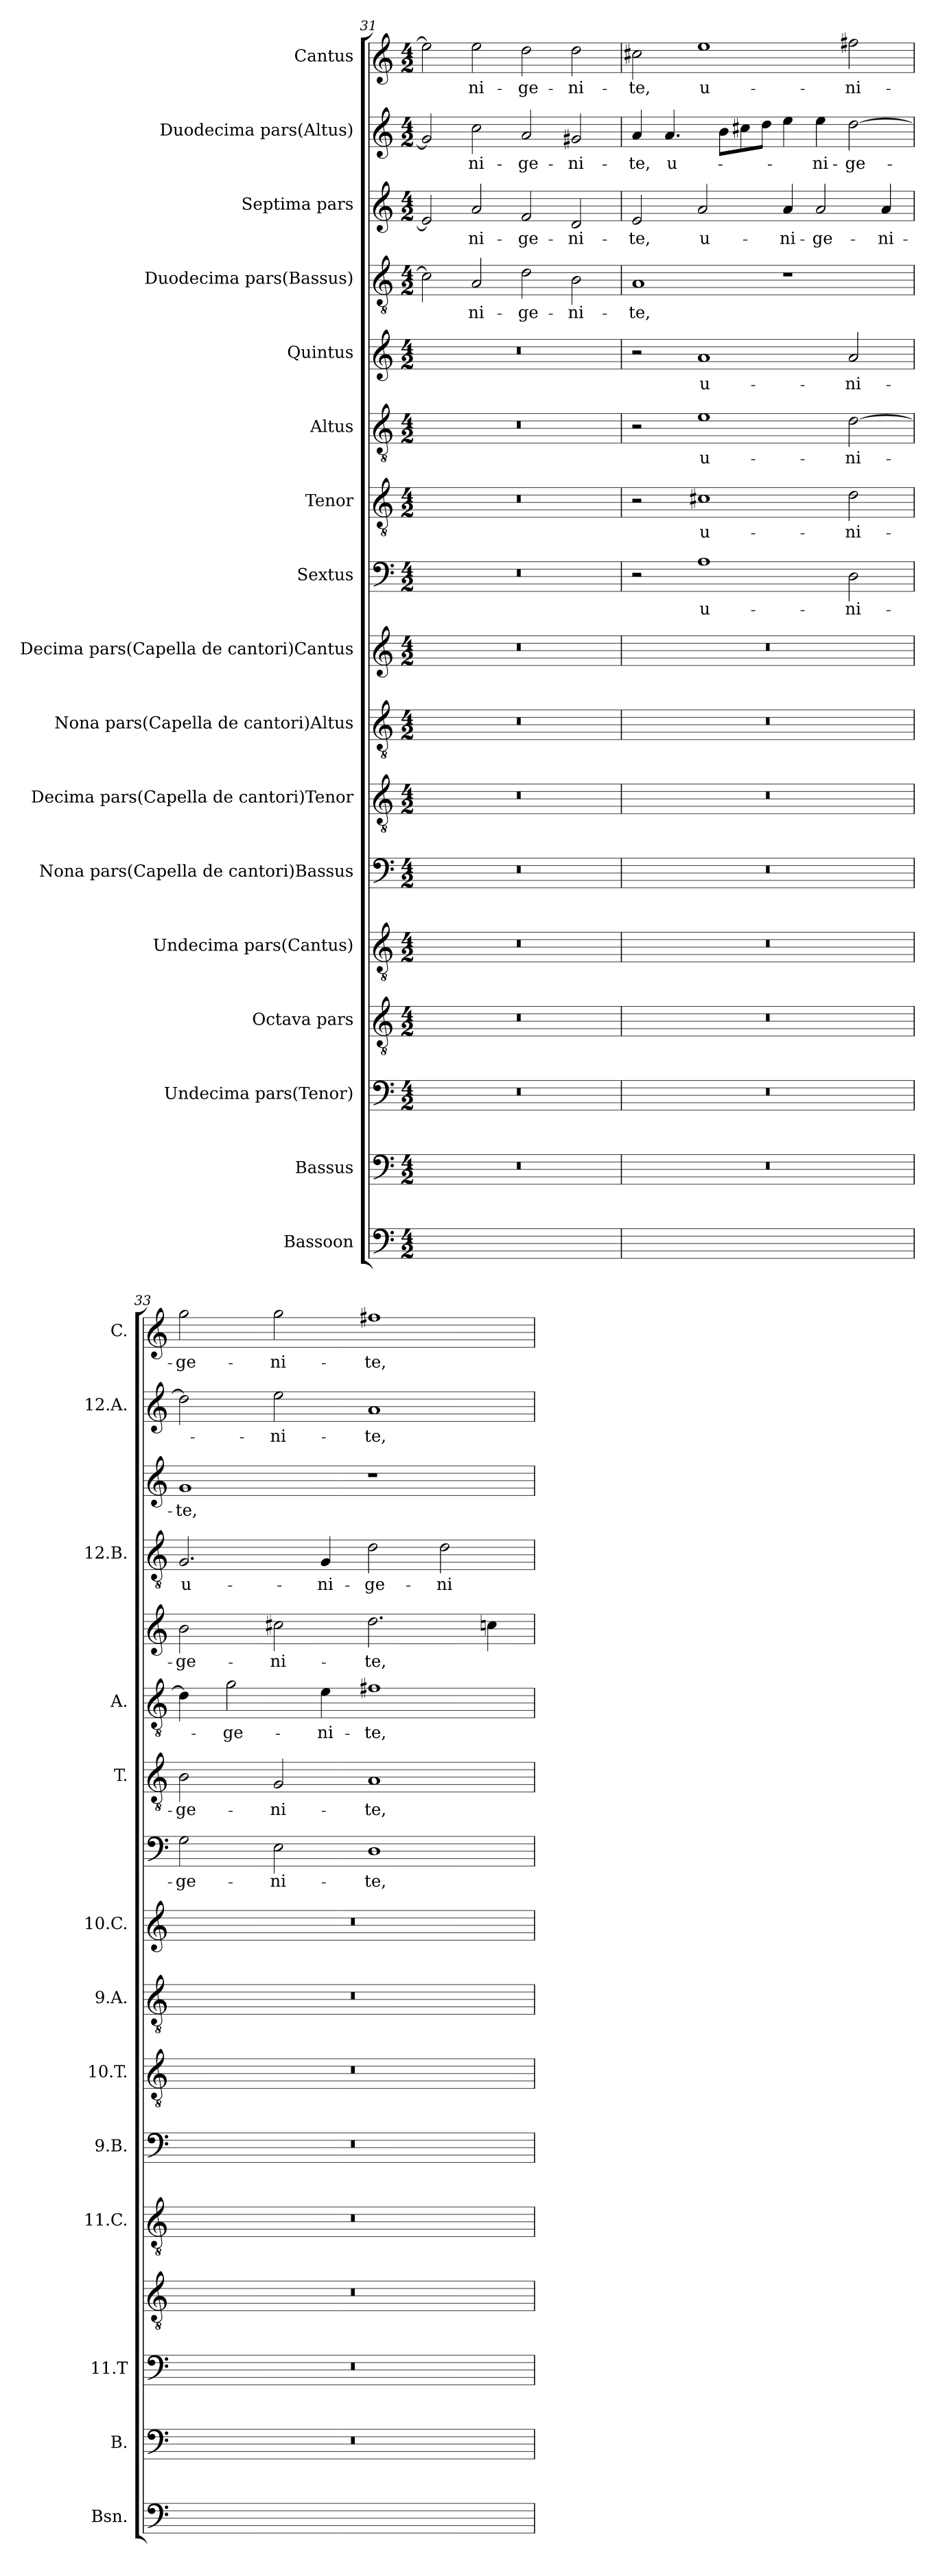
**kern	**kern	**kern	**kern	**kern	**kern	**kern	**kern	**kern	**kern	**text	**kern	**text	**kern	**text	**kern	**text	**kern	**text	**kern	**text	**kern	**text	**kern	**text
*part17	*part16	*part15	*part14	*part13	*part12	*part11	*part10	*part9	*part8	*part8	*part7	*part7	*part6	*part6	*part5	*part5	*part4	*part4	*part3	*part3	*part2	*part2	*part1	*part1
*staff17	*staff16	*staff15	*staff14	*staff13	*staff12	*staff11	*staff10	*staff9	*staff8	*staff8	*staff7	*staff7	*staff6	*staff6	*staff5	*staff5	*staff4	*staff4	*staff3	*staff3	*staff2	*staff2	*staff1	*staff1
*I"Bassoon	*I"Bassus	*I"Undecima pars(Tenor)	*I"Octava pars	*I"Undecima pars(Cantus)	*I"Nona pars(Capella de cantori)Bassus	*I"Decima pars(Capella de cantori)Tenor	*I"Nona pars(Capella de cantori)Altus	*I"Decima pars(Capella de cantori)Cantus	*I"Sextus	*	*I"Tenor	*	*I"Altus	*	*I"Quintus	*	*I"Duodecima pars(Bassus)	*	*I"Septima pars	*	*I"Duodecima pars(Altus)	*	*I"Cantus	*
*I'Bsn.	*I'B.	*I'11.T	*	*I'11.C.	*I'9.B.	*I'10.T.	*I'9.A.	*I'10.C.	*	*	*I'T.	*	*I'A.	*	*	*	*I'12.B.	*	*	*	*I'12.A.	*	*I'C.	*
*clefF4	*clefF4	*clefF4	*clefGv2	*clefGv2	*clefF4	*clefGv2	*clefGv2	*clefG2	*clefF4	*	*clefGv2	*	*clefGv2	*	*clefG2	*	*clefGv2	*	*clefG2	*	*clefG2	*	*clefG2	*
*	*	*	*ITrd7c12	*ITrd7c12	*	*ITrd7c12	*ITrd7c12	*	*	*	*ITrd7c12	*	*ITrd7c12	*	*	*	*ITrd7c12	*	*	*	*	*	*	*
*k[]	*k[]	*k[]	*k[]	*k[]	*k[]	*k[]	*k[]	*k[]	*k[]	*	*k[]	*	*k[]	*	*k[]	*	*k[]	*	*k[]	*	*k[]	*	*k[]	*
*a:	*a:	*a:	*a:	*a:	*a:	*a:	*a:	*a:	*a:	*	*a:	*	*a:	*	*a:	*	*a:	*	*a:	*	*a:	*	*a:	*
*M4/2	*M4/2	*M4/2	*M4/2	*M4/2	*M4/2	*M4/2	*M4/2	*M4/2	*M4/2	*	*M4/2	*	*M4/2	*	*M4/2	*	*M4/2	*	*M4/2	*	*M4/2	*	*M4/2	*
=31	=31	=31	=31	=31	=31	=31	=31	=31	=31	=31	=31	=31	=31	=31	=31	=31	=31	=31	=31	=31	=31	=31	=31	=31
!	!LO:N:vis=1	!LO:N:vis=1	!LO:N:vis=1	!LO:N:vis=1	!LO:N:vis=1	!LO:N:vis=1	!LO:N:vis=1	!LO:N:vis=1	!LO:N:vis=1	!	!LO:N:vis=1	!	!LO:N:vis=1	!	!LO:N:vis=1	!	!	!	!	!	!	!	!	!
0ryy	0r	0r	0r	0r	0r	0r	0r	0r	0r	.	0r	.	0r	.	0r	.	2C\]	.	2e/]	.	2g/]	.	2ee\]	.
!	!	!	!	!	!	!	!	!	!	!	!	!	!	!	!	!	!	!LO:LY:b	!	!LO:LY:b	!	!LO:LY:b	!	!LO:LY:b
.	.	.	.	.	.	.	.	.	.	.	.	.	.	.	.	.	2AA/	-ni-	2a/	-ni-	2cc\	-ni-	2ee\	-ni-
!	!	!	!	!	!	!	!	!	!	!	!	!	!	!	!	!	!	!LO:LY:b	!	!LO:LY:b	!	!LO:LY:b	!	!LO:LY:b
.	.	.	.	.	.	.	.	.	.	.	.	.	.	.	.	.	2D\	-ge-	2f/	-ge-	2a/	-ge-	2dd\	-ge-
!	!	!	!	!	!	!	!	!	!	!	!	!	!	!	!	!	!	!LO:LY:b	!	!LO:LY:b	!	!LO:LY:b	!	!LO:LY:b
.	.	.	.	.	.	.	.	.	.	.	.	.	.	.	.	.	2BB\	-ni-	2d/	-ni-	2g#X/	-ni-	2dd\	-ni-
=32	=32	=32	=32	=32	=32	=32	=32	=32	=32	=32	=32	=32	=32	=32	=32	=32	=32	=32	=32	=32	=32	=32	=32	=32
!	!LO:N:vis=1	!LO:N:vis=1	!LO:N:vis=1	!LO:N:vis=1	!LO:N:vis=1	!LO:N:vis=1	!LO:N:vis=1	!LO:N:vis=1	!	!	!	!	!	!	!	!	!	!LO:LY:b	!	!LO:LY:b	!	!LO:LY:b	!	!LO:LY:b
0ryy	0r	0r	0r	0r	0r	0r	0r	0r	2r	.	2r	.	2r	.	2r	.	1AA	-te,	2e/	-te,	4a/	-te,	2cc#X\	-te,
!	!	!	!	!	!	!	!	!	!	!	!	!	!	!	!	!	!	!	!	!	!	!LO:LY:b	!	!
.	.	.	.	.	.	.	.	.	.	.	.	.	.	.	.	.	.	.	.	.	4.a/	u-	.	.
!	!	!	!	!	!	!	!	!	!	!LO:LY:b	!	!LO:LY:b	!	!LO:LY:b	!	!LO:LY:b	!	!	!	!LO:LY:b	!	!	!	!LO:LY:b
.	.	.	.	.	.	.	.	.	1A	u-	1C#X	u-	1E	u-	1a	u-	.	.	2a/	u-	.	.	1ee	u-
.	.	.	.	.	.	.	.	.	.	.	.	.	.	.	.	.	.	.	.	.	8b\L	.	.	.
.	.	.	.	.	.	.	.	.	.	.	.	.	.	.	.	.	.	.	.	.	8cc#X\	.	.	.
.	.	.	.	.	.	.	.	.	.	.	.	.	.	.	.	.	.	.	.	.	8dd\J	.	.	.
!	!	!	!	!	!	!	!	!	!	!	!	!	!	!	!	!	!	!	!	!LO:LY:b	!	!	!	!
.	.	.	.	.	.	.	.	.	.	.	.	.	.	.	.	.	1r	.	4a/	-ni-	4ee\	.	.	.
!	!	!	!	!	!	!	!	!	!	!	!	!	!	!	!	!	!	!	!	!LO:LY:b	!	!LO:LY:b	!	!
.	.	.	.	.	.	.	.	.	.	.	.	.	.	.	.	.	.	.	2a/	-ge-	4ee\	-ni-	.	.
!	!	!	!	!	!	!	!	!	!	!LO:LY:b	!	!LO:LY:b	!	!LO:LY:b	!	!LO:LY:b	!	!	!	!	!	!LO:LY:b	!	!LO:LY:b
.	.	.	.	.	.	.	.	.	2D\	-ni-	2D\	-ni-	[>2D\	-ni-	2a/	-ni-	.	.	.	.	[>2dd\	-ge-	2ff#X\	-ni-
!	!	!	!	!	!	!	!	!	!	!	!	!	!	!	!	!	!	!	!	!LO:LY:b	!	!	!	!
.	.	.	.	.	.	.	.	.	.	.	.	.	.	.	.	.	.	.	4a/	-ni-	.	.	.	.
!!LO:PB:g=z
=33	=33	=33	=33	=33	=33	=33	=33	=33	=33	=33	=33	=33	=33	=33	=33	=33	=33	=33	=33	=33	=33	=33	=33	=33
!	!LO:N:vis=1	!LO:N:vis=1	!LO:N:vis=1	!LO:N:vis=1	!LO:N:vis=1	!LO:N:vis=1	!LO:N:vis=1	!LO:N:vis=1	!	!LO:LY:b	!	!LO:LY:b	!	!	!	!LO:LY:b	!	!LO:LY:b	!	!LO:LY:b	!	!	!	!LO:LY:b
0ryy	0r	0r	0r	0r	0r	0r	0r	0r	2G\	-ge-	2BB\	-ge-	4D\]	.	2b\	-ge-	2.GG/	u-	1g	-te,	2dd\]	.	2gg\	-ge-
!	!	!	!	!	!	!	!	!	!	!	!	!	!	!LO:LY:b	!	!	!	!	!	!	!	!	!	!
.	.	.	.	.	.	.	.	.	.	.	.	.	2G\	-ge-	.	.	.	.	.	.	.	.	.	.
!	!	!	!	!	!	!	!	!	!	!LO:LY:b	!	!LO:LY:b	!	!	!	!LO:LY:b	!	!	!	!	!	!LO:LY:b	!	!LO:LY:b
.	.	.	.	.	.	.	.	.	2E\	-ni-	2GG/	-ni-	.	.	2cc#X\	-ni-	.	.	.	.	2ee\	-ni-	2gg\	-ni-
!	!	!	!	!	!	!	!	!	!	!	!	!	!	!LO:LY:b	!	!	!	!LO:LY:b	!	!	!	!	!	!
.	.	.	.	.	.	.	.	.	.	.	.	.	4E\	-ni-	.	.	4GG/	-ni-	.	.	.	.	.	.
!	!	!	!	!	!	!	!	!	!	!LO:LY:b	!	!LO:LY:b	!	!LO:LY:b	!	!LO:LY:b	!	!LO:LY:b	!	!	!	!LO:LY:b	!	!LO:LY:b
.	.	.	.	.	.	.	.	.	1D	-te,	1AA	-te,	1F#X	-te,	2.dd\	-te,	2D\	-ge-	1r	.	1a	-te,	1ff#X	-te,
!	!	!	!	!	!	!	!	!	!	!	!	!	!	!	!	!	!	!LO:LY:b	!	!	!	!	!	!
.	.	.	.	.	.	.	.	.	.	.	.	.	.	.	.	.	2D\	-ni-	.	.	.	.	.	.
.	.	.	.	.	.	.	.	.	.	.	.	.	.	.	4ccn\	.	.	.	.	.	.	.	.	.
=	=	=	=	=	=	=	=	=	=	=	=	=	=	=	=	=	=	=	=	=	=	=	=	=
*-	*-	*-	*-	*-	*-	*-	*-	*-	*-	*-	*-	*-	*-	*-	*-	*-	*-	*-	*-	*-	*-	*-	*-	*-
